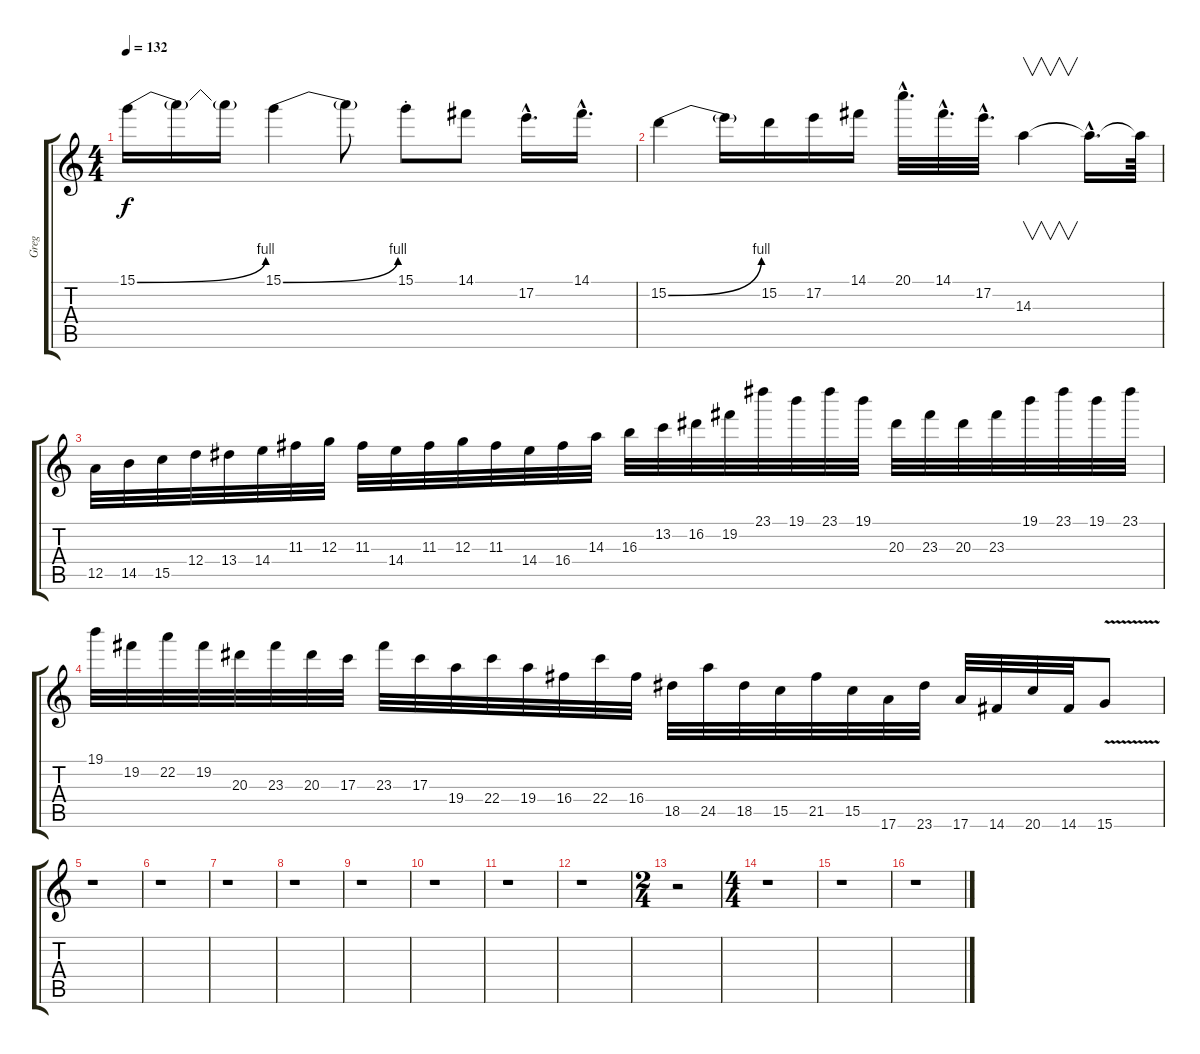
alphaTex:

\track ("Greg" "Greg") {instrument overdrivenguitar}
\staff {score tabs}
\tuning (E4 B3 G3 D3 A2 E2) {hide}
\ts (4 4)
\tempo 132
\clef g2
\ks c
15.1{be (bend 0 0 60 4)}.16{dy f} 15.1{t}.16 15.1{t}.16 15.1{be (bend 0 0 60 4)}.4 15.1{t}.8 15.1{st}.8 14.1.8 17.2{hac}.16{d} 14.1{hac}.16{d} |
15.2{be (bend 0 0 60 4)}.4 15.2{t}.16 15.2.16 17.2.16 14.1.16 20.1{hac}.32{d} 14.1{hac}.32{d} 17.2{hac}.32{d} 14.3.4{v} 14.3{hac t}.16{d} 14.3{t}.64 |
12.5.32 14.5.32 15.5.32 12.4.32 13.4.32 14.4.32 11.3.32 12.3.32 11.3.32 14.4.32 11.3.32 12.3.32 11.3.32 14.4.32 16.4.32 14.3.32 16.3.32 13.2.32 16.2.32 19.2.32 23.1.32 19.1.32 23.1.32 19.1.32 20.3.32 23.3.32 20.3.32 23.3.32 19.1.32 23.1.32 19.1.32 23.1.32 |
19.1.32 19.2.32 22.2.32 19.2.32 20.3.32 23.3.32 20.3.32 17.3.32 23.3.32 17.3.32 19.4.32 22.4.32 19.4.32 16.4.32 22.4.32 16.4.32 18.5.32 24.5.32 18.5.32 15.5.32 21.5.32 15.5.32 17.6.32 23.6.32 17.6.32 14.6.32 20.6.32 14.6.32 15.6{v}.8 |
r.1 |
r.1 |
r.1 |
r.1 |
r.1 |
r.1 |
r.1 |
r.1 |
\ts (2 4)
r.2 |
\ts (4 4)
r.1 |
r.1 |
r.1
